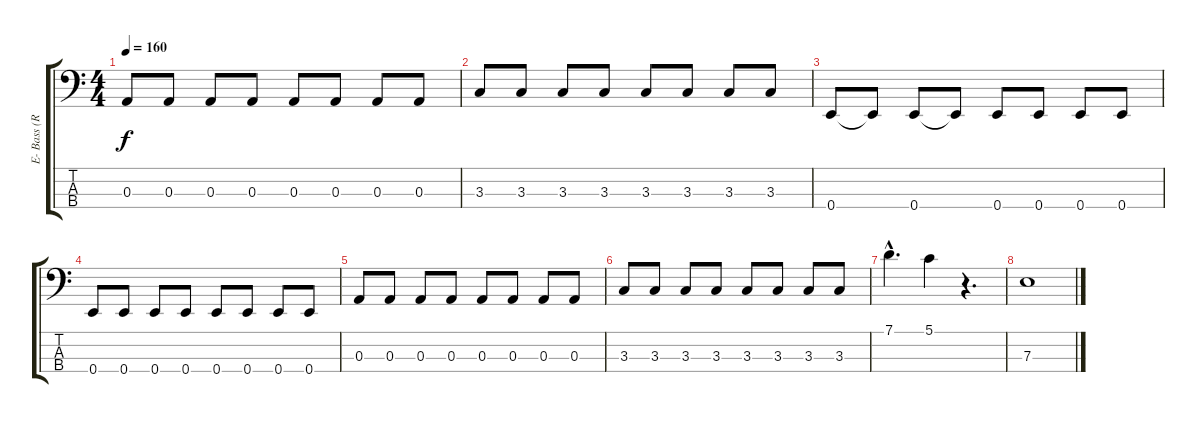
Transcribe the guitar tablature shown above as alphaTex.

\track ("E- Bass (Roy)" "E- Bass (R") {instrument synthbass1}
\staff {score tabs}
\tuning (G2 D2 A1 E1) {hide}
\ts (4 4)
\tempo 160
\clef f4
\ks c
0.3.8{dy f volume 12} 0.3.8{volume 6} 0.3.8 0.3.8 0.3.8{volume 10} 0.3.8{volume 6} 0.3.8 0.3.8 |
3.3.8{volume 12} 3.3.8{volume 6} 3.3.8 3.3.8 3.3.8{volume 10} 3.3.8{volume 6} 3.3.8 3.3.8 |
0.4.8{volume 12} 0.4{t}.8{volume 6} 0.4.8 0.4{t}.8 0.4.8{volume 10} 0.4.8{volume 6} 0.4.8 0.4.8 |
0.4.8{volume 12} 0.4.8{volume 6} 0.4.8 0.4.8 0.4.8{volume 12} 0.4.8{volume 6} 0.4.8 0.4.8 |
0.3.8{volume 12} 0.3.8{volume 6} 0.3.8 0.3.8 0.3.8{volume 10} 0.3.8{volume 6} 0.3.8 0.3.8 |
3.3.8{volume 12} 3.3.8{volume 6} 3.3.8 3.3.8 3.3.8{volume 10} 3.3.8{volume 6} 3.3.8 3.3.8 |
7.1{hac}.4{d volume 10} 5.1.4 r.4{d} |
7.3.1{instrument slapbass1}
